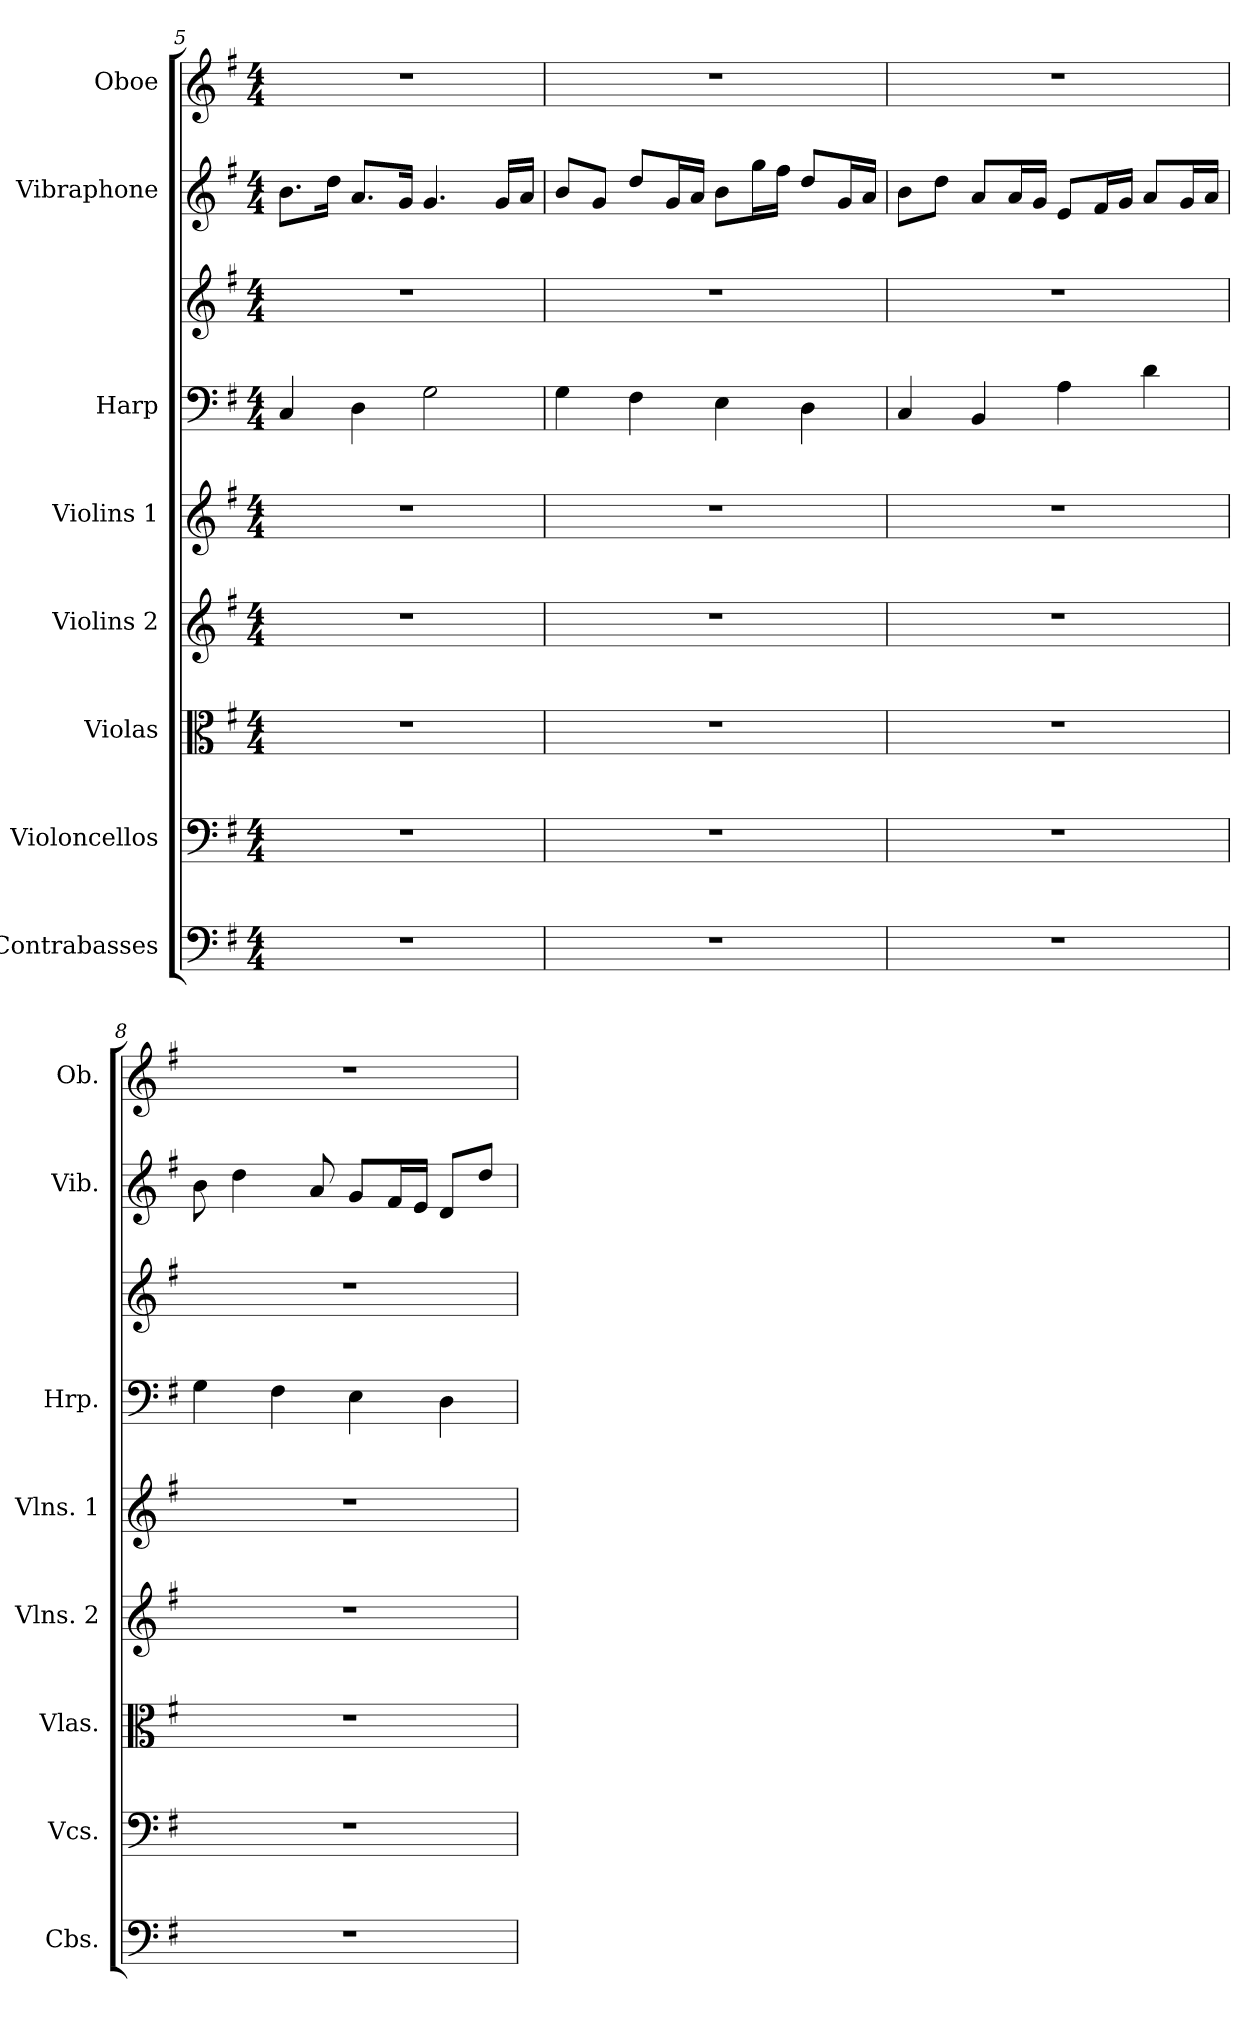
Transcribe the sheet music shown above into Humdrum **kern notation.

**kern	**kern	**kern	**kern	**kern	**kern	**kern	**kern	**kern
*part8	*part7	*part6	*part5	*part4	*part3	*part3	*part2	*part1
*staff9	*staff8	*staff7	*staff6	*staff5	*staff4	*staff3	*staff2	*staff1
*I"Contrabasses	*I"Violoncellos	*I"Violas	*I"Violins 2	*I"Violins 1	*I"Harp	*	*I"Vibraphone	*I"Oboe
*I'Cbs.	*I'Vcs.	*I'Vlas.	*I'Vlns. 2	*I'Vlns. 1	*I'Hrp.	*	*I'Vib.	*I'Ob.
!!LO:PB:g=z
*clefF4	*clefF4	*clefC3	*clefG2	*clefG2	*clefF4	*clefG2	*clefG2	*clefG2
*ITrd7c12	*	*	*	*	*	*	*	*
*k[f#]	*k[f#]	*k[f#]	*k[f#]	*k[f#]	*k[f#]	*k[f#]	*k[f#]	*k[f#]
*M4/4	*M4/4	*M4/4	*M4/4	*M4/4	*M4/4	*M4/4	*M4/4	*M4/4
=5	=5	=5	=5	=5	=5	=5	=5	=5
1r	1r	1r	1r	1r	4C/	1r	8.b\L	1r
.	.	.	.	.	.	.	16dd\Jk	.
.	.	.	.	.	4D\	.	8.a/L	.
.	.	.	.	.	.	.	16g/Jk	.
.	.	.	.	.	2G\	.	4.g/	.
.	.	.	.	.	.	.	16g/LL	.
.	.	.	.	.	.	.	16a/JJ	.
=6	=6	=6	=6	=6	=6	=6	=6	=6
1r	1r	1r	1r	1r	4G\	1r	8b/L	1r
.	.	.	.	.	.	.	8g/J	.
.	.	.	.	.	4F#\	.	8dd/L	.
.	.	.	.	.	.	.	16g/L	.
.	.	.	.	.	.	.	16a/JJ	.
.	.	.	.	.	4E\	.	8b\L	.
.	.	.	.	.	.	.	16gg\L	.
.	.	.	.	.	.	.	16ff#\JJ	.
.	.	.	.	.	4D\	.	8dd/L	.
.	.	.	.	.	.	.	16g/L	.
.	.	.	.	.	.	.	16a/JJ	.
=7	=7	=7	=7	=7	=7	=7	=7	=7
1r	1r	1r	1r	1r	4C/	1r	8b\L	1r
.	.	.	.	.	.	.	8dd\J	.
.	.	.	.	.	4BB/	.	8a/L	.
.	.	.	.	.	.	.	16a/L	.
.	.	.	.	.	.	.	16g/JJ	.
.	.	.	.	.	4A\	.	8e/L	.
.	.	.	.	.	.	.	16f#/L	.
.	.	.	.	.	.	.	16g/JJ	.
.	.	.	.	.	4d\	.	8a/L	.
.	.	.	.	.	.	.	16g/L	.
.	.	.	.	.	.	.	16a/JJ	.
!!LO:PB:g=z
=8	=8	=8	=8	=8	=8	=8	=8	=8
1r	1r	1r	1r	1r	4G\	1r	8b\	1r
.	.	.	.	.	.	.	4dd\	.
.	.	.	.	.	4F#\	.	.	.
.	.	.	.	.	.	.	8a/	.
.	.	.	.	.	4E\	.	8g/L	.
.	.	.	.	.	.	.	16f#/L	.
.	.	.	.	.	.	.	16e/JJ	.
.	.	.	.	.	4D\	.	8d/L	.
.	.	.	.	.	.	.	8dd/J	.
=	=	=	=	=	=	=	=	=
*-	*-	*-	*-	*-	*-	*-	*-	*-
